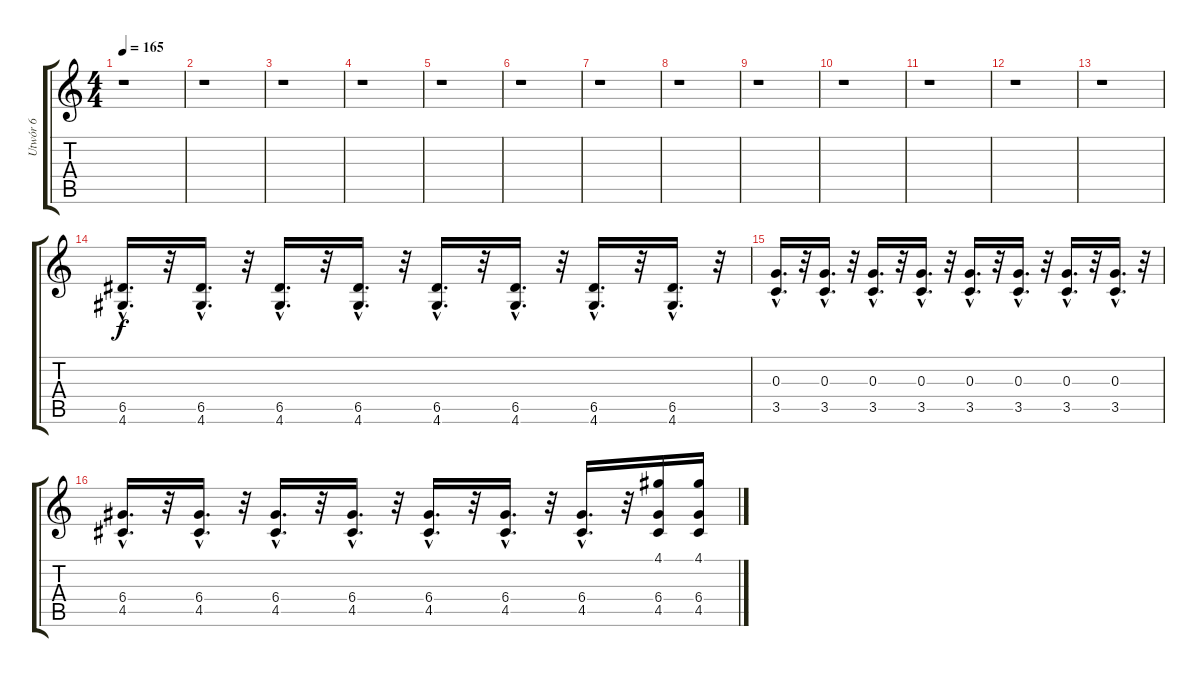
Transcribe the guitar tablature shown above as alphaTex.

\track ("Utwór 6" "Utwór 6") {instrument distortionguitar}
\staff {score tabs}
\tuning (E4 B3 G3 D3 A2 E2) {hide}
\ts (4 4)
\tempo 165
\clef g2
\ks c
r.1{dy f} |
r.1 |
r.1 |
r.1 |
r.1 |
r.1 |
r.1 |
r.1 |
r.1 |
r.1 |
r.1 |
r.1 |
r.1 |
(6.5{hac} 4.6{hac}).16{d} r.32 (6.5{hac} 4.6{hac}).16{d} r.32 (6.5{hac} 4.6{hac}).16{d} r.32 (6.5{hac} 4.6{hac}).16{d} r.32 (6.5{hac} 4.6{hac}).16{d} r.32 (6.5{hac} 4.6{hac}).16{d} r.32 (6.5{hac} 4.6{hac}).16{d} r.32 (6.5{hac} 4.6{hac}).16{d} r.32 |
(0.3{hac} 3.5{hac}).16{d} r.32 (0.3{hac} 3.5{hac}).16{d} r.32 (0.3{hac} 3.5{hac}).16{d} r.32 (0.3{hac} 3.5{hac}).16{d} r.32 (0.3{hac} 3.5{hac}).16{d} r.32 (0.3{hac} 3.5{hac}).16{d} r.32 (0.3{hac} 3.5{hac}).16{d} r.32 (0.3{hac} 3.5{hac}).16{d} r.32 |
(6.4{hac} 4.5{hac}).16{d} r.32 (6.4{hac} 4.5{hac}).16{d} r.32 (6.4{hac} 4.5{hac}).16{d} r.32 (6.4{hac} 4.5{hac}).16{d} r.32 (6.4{hac} 4.5{hac}).16{d} r.32 (6.4{hac} 4.5{hac}).16{d} r.32 (6.4{hac} 4.5{hac}).16{d} r.32 (4.1 6.4 4.5).16 (4.1 6.4 4.5).16
